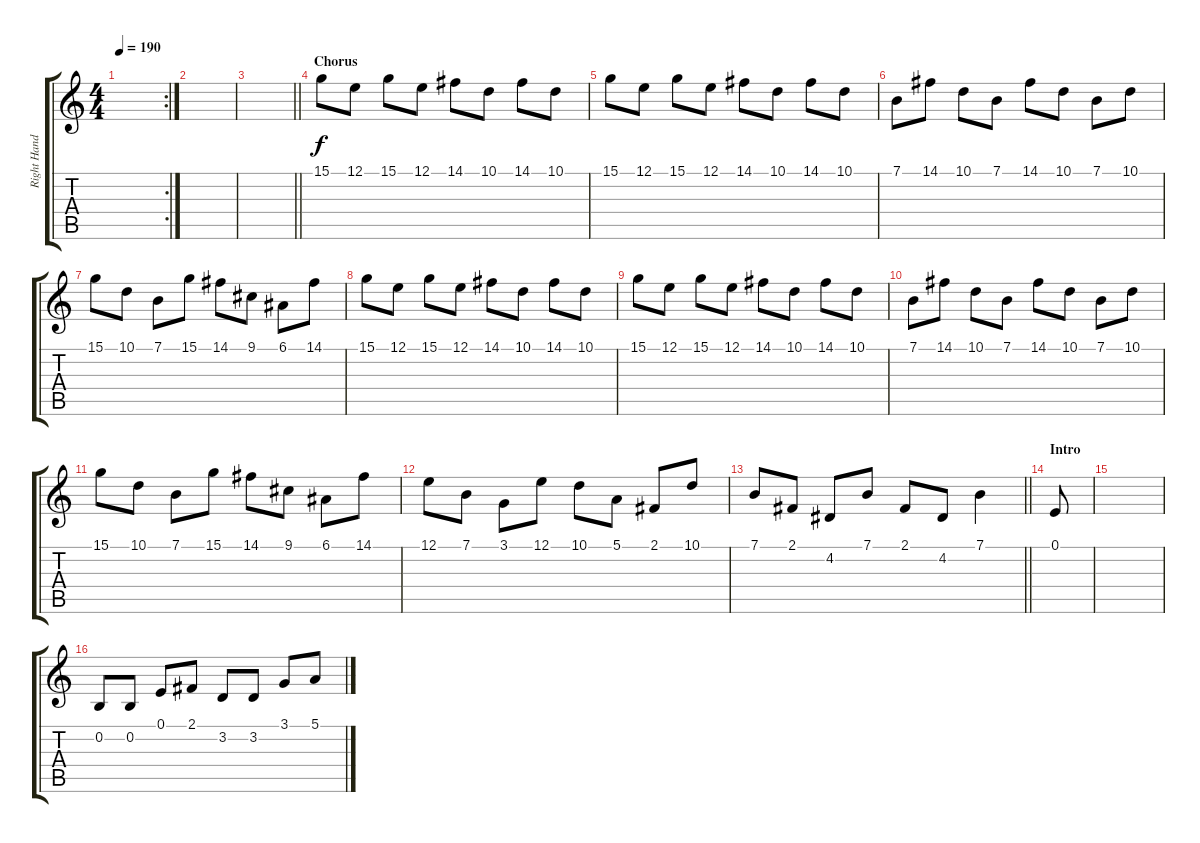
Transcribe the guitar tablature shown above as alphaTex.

\track ("Right Hand" "Right Hand") {instrument lead2sawtooth}
\staff {score tabs}
\tuning (E4 B3 G3 D3 A2 E2) {hide}
\rc 2
\ts (4 4)
\tempo 190
\clef g2
\ks c
|
|
\barLineRight lightlight
|
\section ("" "Chorus")
15.1.8 12.1.8 15.1.8 12.1.8 14.1.8 10.1.8 14.1.8 10.1.8 |
15.1.8 12.1.8 15.1.8 12.1.8 14.1.8 10.1.8 14.1.8 10.1.8 |
7.1.8 14.1.8 10.1.8 7.1.8 14.1.8 10.1.8 7.1.8 10.1.8 |
15.1.8 10.1.8 7.1.8 15.1.8 14.1.8 9.1.8 6.1.8 14.1.8 |
15.1.8 12.1.8 15.1.8 12.1.8 14.1.8 10.1.8 14.1.8 10.1.8 |
15.1.8 12.1.8 15.1.8 12.1.8 14.1.8 10.1.8 14.1.8 10.1.8 |
7.1.8 14.1.8 10.1.8 7.1.8 14.1.8 10.1.8 7.1.8 10.1.8 |
15.1.8 10.1.8 7.1.8 15.1.8 14.1.8 9.1.8 6.1.8 14.1.8 |
12.1.8 7.1.8 3.1.8 12.1.8 10.1.8 5.1.8 2.1.8 10.1.8 |
\barLineRight lightlight
7.1.8 2.1.8 4.2.8 7.1.8 2.1.8 4.2.8 7.1.4 |
\section ("" "Intro")
0.1.8 |
|
0.2.8 0.2.8 0.1.8 2.1.8 3.2.8 3.2.8 3.1.8 5.1.8
